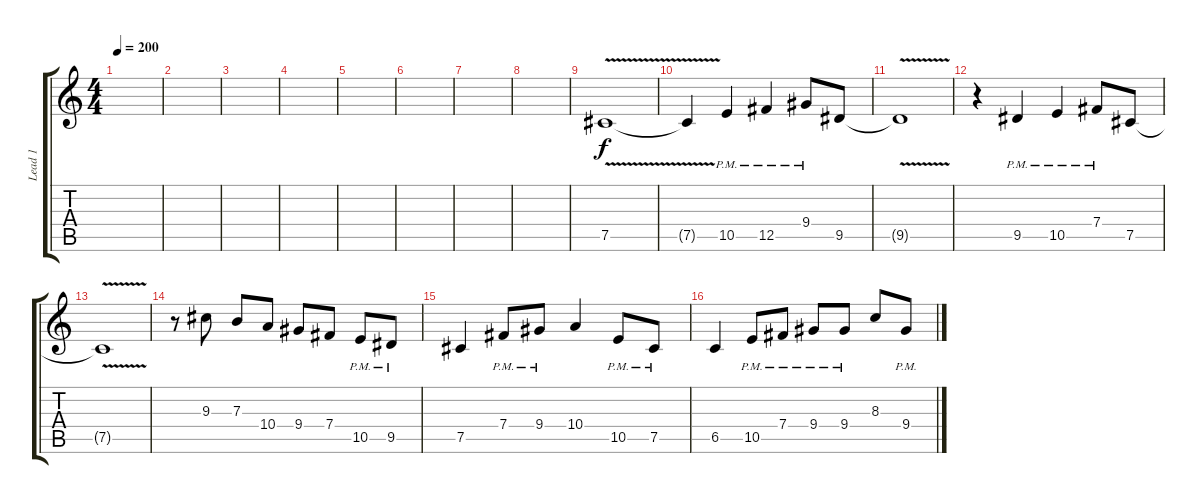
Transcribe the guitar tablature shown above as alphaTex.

\track ("Lead 1" "Lead 1") {instrument distortionguitar}
\staff {score tabs}
\tuning (Db4 Ab3 E3 B2 Gb2 Db2) {hide}
\ts (4 4)
\tempo 200
\clef g2
\ks c
|
|
|
|
|
|
|
|
7.5{v}.1 |
7.5{t}.4 10.5{pm}.4 12.5{pm}.4 9.4{pm}.8 9.5.8 |
9.5{v t}.1 |
r.4 9.5{pm}.4 10.5{pm}.4 7.4{pm}.8 7.5.8 |
7.5{v t}.1 |
r.8 9.3.8 7.3.8 10.4.8 9.4.8 7.4.8 10.5{pm}.8 9.5{pm}.8 |
7.5.4 7.4{pm}.8 9.4{pm}.8 10.4.4 10.5{pm}.8 7.5{pm}.8 |
6.5.4 10.5{pm}.8 7.4{pm}.8 9.4{pm}.8 9.4{pm}.8 8.3.8 9.4{pm}.8
